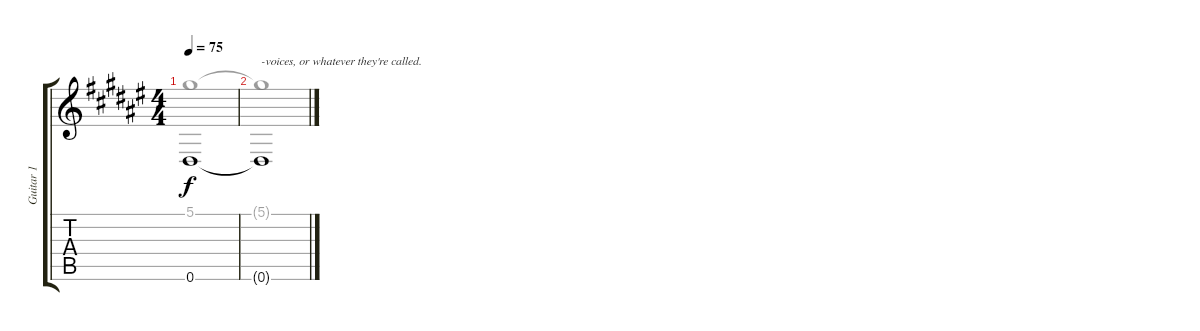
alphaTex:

\track ("Guitar 1" "Guitar 1") {instrument distortionguitar}
\staff {score tabs}
\tuning (Eb4 Bb3 Gb3 Db3 Ab2 Eb2) {hide}
\voice
\ts (4 4)
\tempo 75
\clef g2
\ks f#
0.6{t}.1{dy f} |
0.6{t}.1{txt "-voices, or whatever they're called."}
\voice
\clef g2
\ottava regular
\simile none
\ks f#
5.1{t}.1{dy f} |
5.1{t}.1
